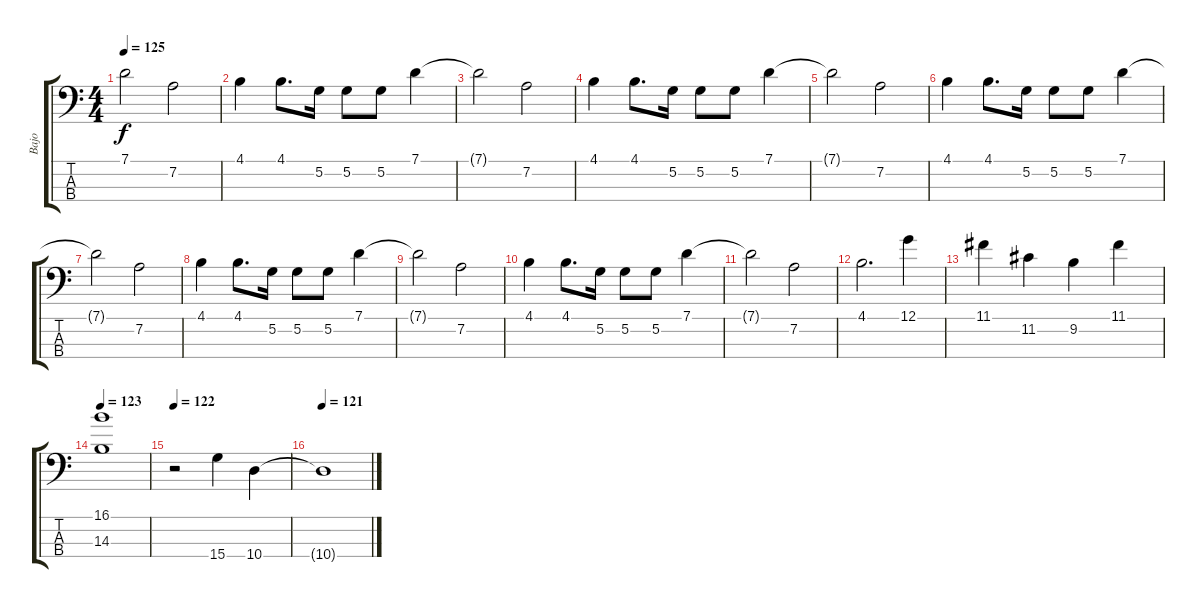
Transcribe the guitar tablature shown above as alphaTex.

\track ("Bajo" "Bajo") {instrument electricbassfinger}
\staff {score tabs}
\tuning (G2 D2 A1 E1) {hide}
\ts (4 4)
\tempo 125
\clef f4
\ks c
7.1{t}.2{dy f} 7.2.2 |
4.1.4 4.1.8{d} 5.2.16 5.2.8 5.2.8 7.1.4 |
7.1{t}.2 7.2.2 |
4.1.4 4.1.8{d} 5.2.16 5.2.8 5.2.8 7.1.4 |
7.1{t}.2 7.2.2 |
4.1.4 4.1.8{d} 5.2.16 5.2.8 5.2.8 7.1.4 |
7.1{t}.2 7.2.2 |
4.1.4 4.1.8{d} 5.2.16 5.2.8 5.2.8 7.1.4 |
7.1{t}.2 7.2.2 |
4.1.4 4.1.8{d} 5.2.16 5.2.8 5.2.8 7.1.4 |
7.1{t}.2 7.2.2 |
4.1.2{d} 12.1.4 |
11.1.4 11.2.4 9.2.4 11.1.4 |
\tempo 123
(16.1 14.3).1 |
\tempo 122
r.2 15.4.4 10.4.4 |
\tempo 121
10.4{t}.1
